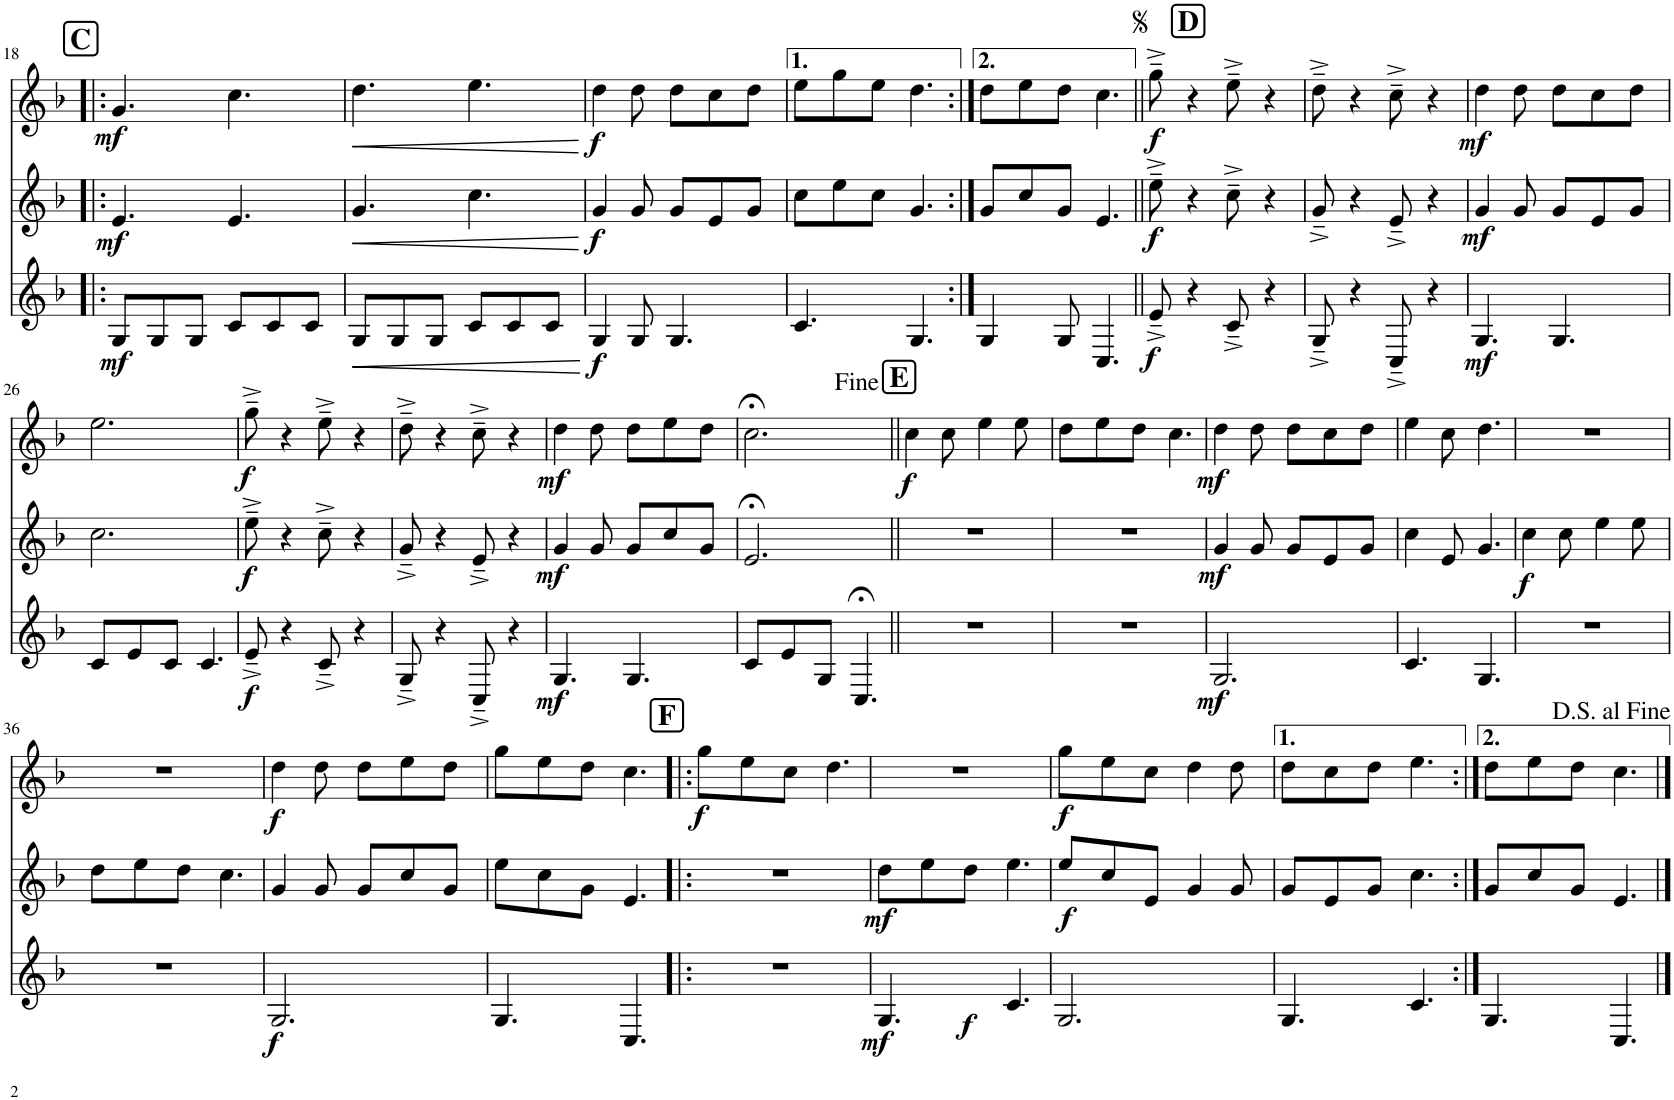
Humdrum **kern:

**kern	**dynam	**kern	**dynam	**kern	**dynam
*part3	*part3	*part2	*part2	*part1	*part1
*staff3	*staff3	*staff2	*staff2	*staff1	*staff1
*I"Cor 3	*	*I"Cor 2	*	*I"Cor 1	*
!!LO:PB:g=z
*clefG2	*	*clefG2	*	*clefG2	*
*Trd4c7	*	*Trd4c7	*	*Trd4c7	*
*k[b-]	*	*k[b-]	*	*k[b-]	*
*M6/8	*	*M6/8	*	*M6/8	*
!!LO:REH:place=s1:a:B:cj:fs=14:t=C
=18!|:	=18!|:	=18!|:	=18!|:	=18!|:	=18!|:
!	!LO:DY:b	!	!LO:DY:b	!	!LO:DY:b
8G/L	mf	4.e/	mf	4.g/	mf
8G/	.	.	.	.	.
8G/J	.	.	.	.	.
8c/L	.	4.e/	.	4.cc\	.
8c/	.	.	.	.	.
8c/J	.	.	.	.	.
=19	=19	=19	=19	=19	=19
!	!LO:HP:b	!	!LO:HP:b	!	!LO:HP:b
8G/L	<	4.g/	<	4.dd\	<
8G/	.	.	.	.	.
8G/J	.	.	.	.	.
8c/L	.	4.cc\	.	4.ee\	.
8c/	.	.	.	.	.
8c/J	.	.	.	.	.
.	[	.	[	.	[
=20	=20	=20	=20	=20	=20
!	!LO:DY:b	!	!LO:DY:b	!	!LO:DY:b
4G/	f	4g/	f	4dd\	f
8G/	.	8g/	.	8dd\	.
4.G/	.	8g/L	.	8dd\L	.
.	.	8e/	.	8cc\	.
.	.	8g/J	.	8dd\J	.
=21	=21	=21	=21	=21	=21
4.c/	.	8cc\L	.	8ee\L	.
.	.	8ee\	.	8gg\	.
.	.	8cc\J	.	8ee\J	.
4.G/	.	4.g/	.	4.dd\	.
=22:|!	=22:|!	=22:|!	=22:|!	=22:|!	=22:|!
4G/	.	8g/L	.	8dd\L	.
.	.	8cc/	.	8ee\	.
8G/	.	8g/J	.	8dd\J	.
4.C/	.	4.e/	.	4.cc\	.
!!LO:REH:place=s1:a:B:cj:fs=14:t=D
=23||	=23||	=23||	=23||	=23||	=23||
!	!LO:DY:b	!	!LO:DY:b	!	!LO:DY:b
8e~^/	f	8ee~^\	f	8gg~^\	f
4r	.	4r	.	4r	.
8c~^/	.	8cc~^\	.	8ee~^\	.
4r	.	4r	.	4r	.
=24	=24	=24	=24	=24	=24
8G~^/	.	8g~^/	.	8dd~^\	.
4r	.	4r	.	4r	.
8C~^/	.	8e~^/	.	8cc~^\	.
4r	.	4r	.	4r	.
=25	=25	=25	=25	=25	=25
!	!LO:DY:b	!	!LO:DY:b	!	!LO:DY:b
4.G/	mf	4g/	mf	4dd\	mf
.	.	8g/	.	8dd\	.
4.G/	.	8g/L	.	8dd\L	.
.	.	8e/	.	8cc\	.
.	.	8g/J	.	8dd\J	.
!!LO:LB:g=z
=26	=26	=26	=26	=26	=26
8c/L	.	2.cc\	.	2.ee\	.
8e/	.	.	.	.	.
8c/J	.	.	.	.	.
4.c/	.	.	.	.	.
=27	=27	=27	=27	=27	=27
!	!LO:DY:b	!	!LO:DY:b	!	!LO:DY:b
8e~^/	f	8ee~^\	f	8gg~^\	f
4r	.	4r	.	4r	.
8c~^/	.	8cc~^\	.	8ee~^\	.
4r	.	4r	.	4r	.
=28	=28	=28	=28	=28	=28
8G~^/	.	8g~^/	.	8dd~^\	.
4r	.	4r	.	4r	.
8C~^/	.	8e~^/	.	8cc~^\	.
4r	.	4r	.	4r	.
=29	=29	=29	=29	=29	=29
!	!LO:DY:b	!	!LO:DY:b	!	!LO:DY:b
4.G/	mf	4g/	mf	4dd\	mf
.	.	8g/	.	8dd\	.
4.G/	.	8g/L	.	8dd\L	.
.	.	8cc/	.	8ee\	.
.	.	8g/J	.	8dd\J	.
=30	=30	=30	=30	=30	=30
8c/L	.	2.e;</	.	2.cc;<\	.
8e/	.	.	.	.	.
8G/J	.	.	.	.	.
4.C;</	.	.	.	.	.
!!LO:REH:place=s1:a:B:cj:fs=14:t=E
=31||	=31||	=31||	=31||	=31||	=31||
!	!	!	!	!	!LO:DY:b
2.r	.	2.r	.	4cc\	f
.	.	.	.	8cc\	.
.	.	.	.	4ee\	.
.	.	.	.	8ee\	.
=32	=32	=32	=32	=32	=32
2.r	.	2.r	.	8dd\L	.
.	.	.	.	8ee\	.
.	.	.	.	8dd\J	.
.	.	.	.	4.cc\	.
=33	=33	=33	=33	=33	=33
!	!LO:DY:b	!	!LO:DY:b	!	!LO:DY:b
2.G/	mf	4g/	mf	4dd\	mf
.	.	8g/	.	8dd\	.
.	.	8g/L	.	8dd\L	.
.	.	8e/	.	8cc\	.
.	.	8g/J	.	8dd\J	.
=34	=34	=34	=34	=34	=34
4.c/	.	4cc\	.	4ee\	.
.	.	8e/	.	8cc\	.
4.G/	.	4.g/	.	4.dd\	.
=35	=35	=35	=35	=35	=35
!	!	!	!LO:DY:b	!	!
2.r	.	4cc\	f	2.r	.
.	.	8cc\	.	.	.
.	.	4ee\	.	.	.
.	.	8ee\	.	.	.
!!LO:LB:g=z
=36	=36	=36	=36	=36	=36
2.r	.	8dd\L	.	2.r	.
.	.	8ee\	.	.	.
.	.	8dd\J	.	.	.
.	.	4.cc\	.	.	.
=37	=37	=37	=37	=37	=37
!	!LO:DY:b	!	!	!	!LO:DY:b
2.G/	f	4g/	.	4dd\	f
.	.	8g/	.	8dd\	.
.	.	8g/L	.	8dd\L	.
.	.	8cc/	.	8ee\	.
.	.	8g/J	.	8dd\J	.
=38	=38	=38	=38	=38	=38
4.G/	.	8ee\L	.	8gg\L	.
.	.	8cc\	.	8ee\	.
.	.	8g\J	.	8dd\J	.
4.C/	.	4.e/	.	4.cc\	.
!!LO:REH:place=s1:a:B:cj:fs=14:t=F
=39!|:	=39!|:	=39!|:	=39!|:	=39!|:	=39!|:
!	!	!	!	!	!LO:DY:b
2.r	.	2.r	.	8gg\L	f
.	.	.	.	8ee\	.
.	.	.	.	8cc\J	.
.	.	.	.	4.dd\	.
=40	=40	=40	=40	=40	=40
!	!LO:DY:b	!	!	!	!
!	!LO:DY:n=1:b	!	!LO:DY:b	!	!
4.G/	f mf	8dd\L	mf	2.r	.
.	.	8ee\	.	.	.
.	.	8dd\J	.	.	.
4.c/	.	4.ee\	.	.	.
=41	=41	=41	=41	=41	=41
!	!	!	!LO:DY:b	!	!LO:DY:b
2.G/	.	8ee/L	f	8gg\L	f
.	.	8cc/	.	8ee\	.
.	.	8e/J	.	8cc\J	.
.	.	4g/	.	4dd\	.
.	.	8g/	.	8dd\	.
=42	=42	=42	=42	=42	=42
4.G/	.	8g/L	.	8dd\L	.
.	.	8e/	.	8cc\	.
.	.	8g/J	.	8dd\J	.
4.c/	.	4.cc\	.	4.ee\	.
=43:|!	=43:|!	=43:|!	=43:|!	=43:|!	=43:|!
4.G/	.	8g/L	.	8dd\L	.
.	.	8cc/	.	8ee\	.
.	.	8g/J	.	8dd\J	.
4.C/	.	4.e/	.	4.cc\	.
==	==	==	==	==	==
*-	*-	*-	*-	*-	*-
